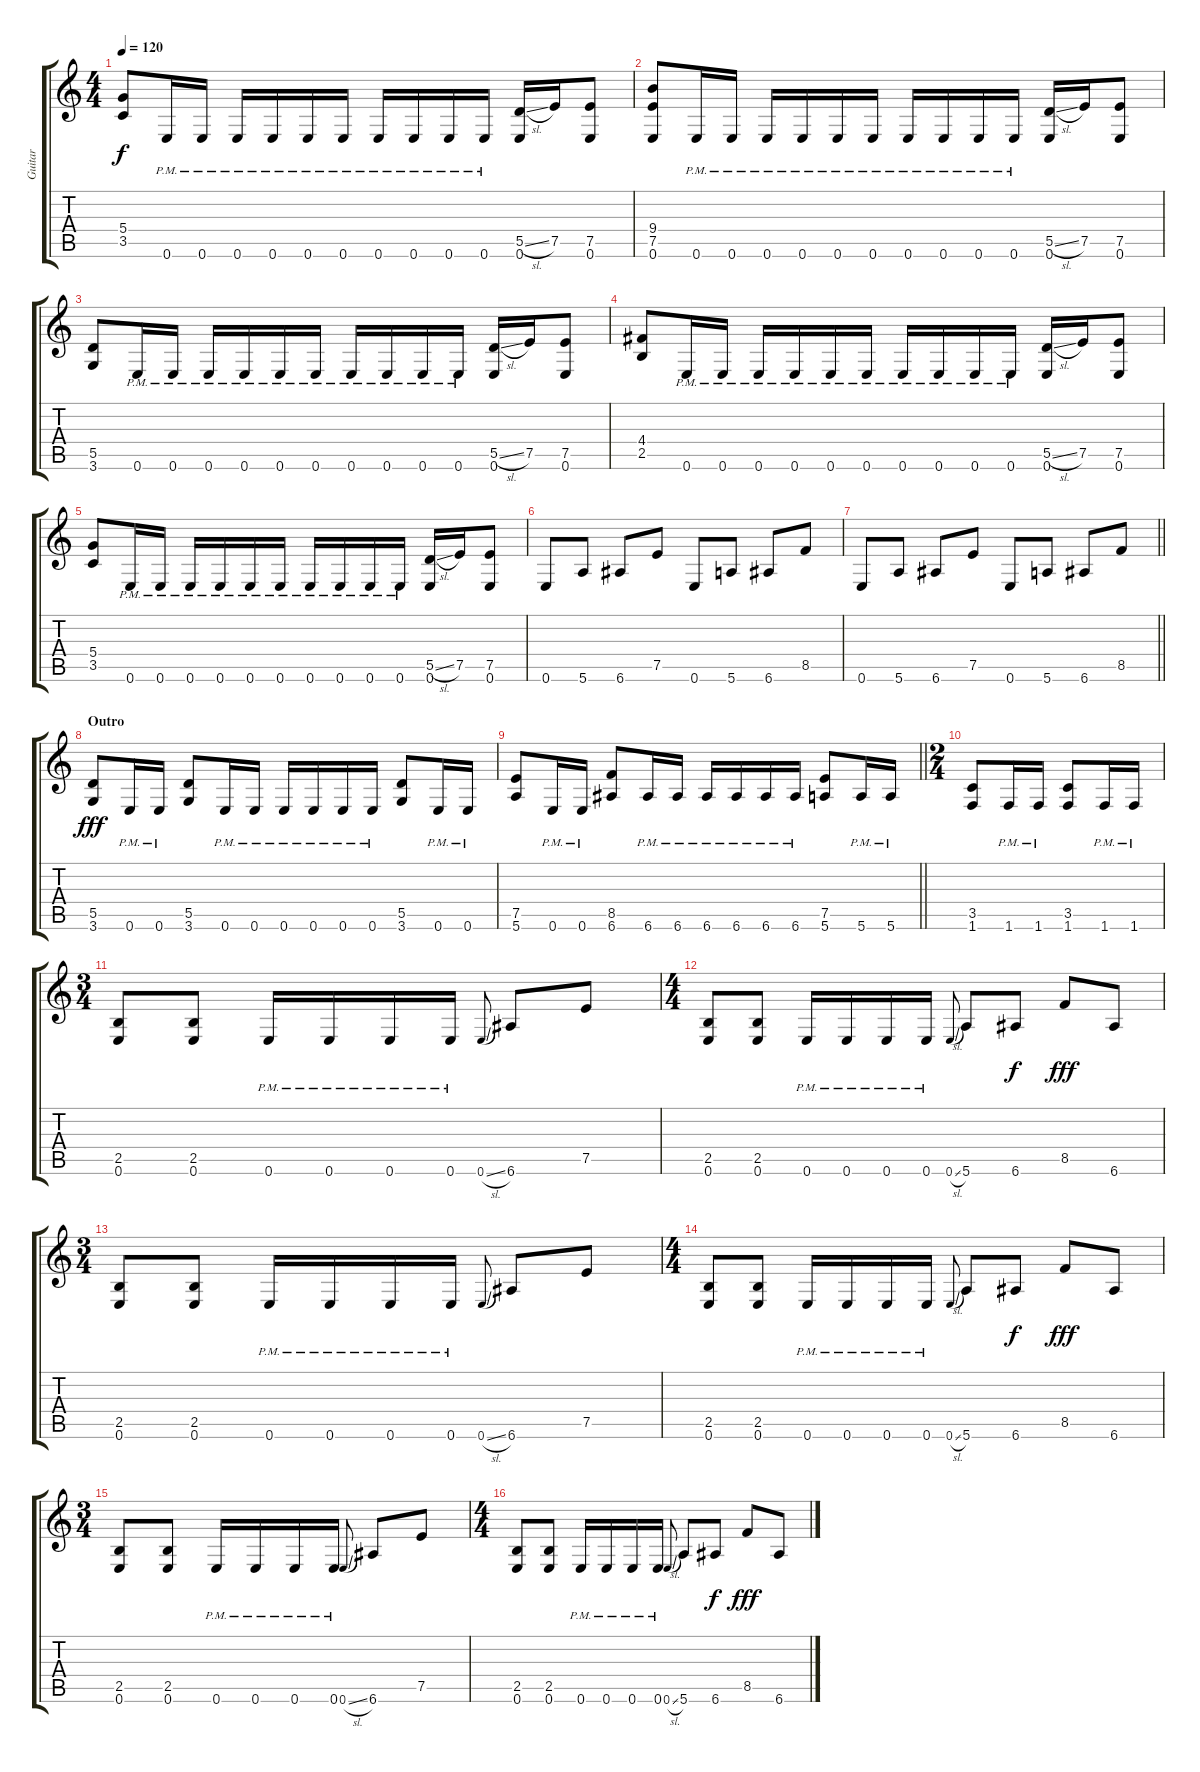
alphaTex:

\track ("Guitar" "Guitar") {instrument distortionguitar}
\staff {score tabs}
\tuning (E4 B3 G3 D3 A2 E2) {hide}
\ts (4 4)
\tempo 120
\clef g2
\ks c
(5.4 3.5).8{dy f} 0.6{pm}.16 0.6{pm}.16 0.6{pm}.16 0.6{pm}.16 0.6{pm}.16 0.6{pm}.16 0.6{pm}.16 0.6{pm}.16 0.6{pm}.16 0.6{pm}.16 (5.5{sl} 0.6).16 7.5.16 (7.5 0.6).8 |
(9.4 7.5 0.6).8 0.6{pm}.16 0.6{pm}.16 0.6{pm}.16 0.6{pm}.16 0.6{pm}.16 0.6{pm}.16 0.6{pm}.16 0.6{pm}.16 0.6{pm}.16 0.6{pm}.16 (5.5{sl} 0.6).16 7.5.16 (7.5 0.6).8 |
(5.5 3.6).8 0.6{pm}.16 0.6{pm}.16 0.6{pm}.16 0.6{pm}.16 0.6{pm}.16 0.6{pm}.16 0.6{pm}.16 0.6{pm}.16 0.6{pm}.16 0.6{pm}.16 (5.5{sl} 0.6).16 7.5.16 (7.5 0.6).8 |
(4.4 2.5).8 0.6{pm}.16 0.6{pm}.16 0.6{pm}.16 0.6{pm}.16 0.6{pm}.16 0.6{pm}.16 0.6{pm}.16 0.6{pm}.16 0.6{pm}.16 0.6{pm}.16 (5.5{sl} 0.6).16 7.5.16 (7.5 0.6).8 |
(5.4 3.5).8 0.6{pm}.16 0.6{pm}.16 0.6{pm}.16 0.6{pm}.16 0.6{pm}.16 0.6{pm}.16 0.6{pm}.16 0.6{pm}.16 0.6{pm}.16 0.6{pm}.16 (5.5{sl} 0.6).16 7.5.16 (7.5 0.6).8 |
0.6.8 5.6.8 6.6.8 7.5.8 0.6.8 5.6.8 6.6.8 8.5.8 |
\barLineRight lightlight
0.6.8 5.6.8 6.6.8 7.5.8 0.6.8 5.6.8 6.6.8 8.5.8 |
\section ("" "Outro")
(5.5 3.6).8{dy fff} 0.6{pm}.16 0.6{pm}.16 (5.5 3.6).8 0.6{pm}.16 0.6{pm}.16 0.6{pm}.16 0.6{pm}.16 0.6{pm}.16 0.6{pm}.16 (5.5 3.6).8 0.6{pm}.16 0.6{pm}.16 |
\barLineRight lightlight
(7.5 5.6).8 0.6{pm}.16 0.6{pm}.16 (8.5 6.6).8 6.6{pm}.16 6.6{pm}.16 6.6{pm}.16 6.6{pm}.16 6.6{pm}.16 6.6{pm}.16 (7.5 5.6).8 5.6{pm}.16 5.6{pm}.16 |
\ts (2 4)
(3.5 1.6).8 1.6{pm}.16 1.6{pm}.16 (3.5 1.6).8 1.6{pm}.16 1.6{pm}.16 |
\ts (3 4)
(2.5 0.6).8 (2.5 0.6).8 0.6{pm}.16 0.6{pm}.16 0.6{pm}.16 0.6{pm}.16 0.6{sl}.8{gr onbeat} 6.6.8 7.5.8 |
\ts (4 4)
(2.5 0.6).8 (2.5 0.6).8 0.6{pm}.16 0.6{pm}.16 0.6{pm}.16 0.6{pm}.16 0.6{sl}.8{gr onbeat} 5.6.8 6.6.8{dy f} 8.5.8{dy fff} 6.6.8 |
\ts (3 4)
(2.5 0.6).8 (2.5 0.6).8 0.6{pm}.16 0.6{pm}.16 0.6{pm}.16 0.6{pm}.16 0.6{sl}.8{gr onbeat} 6.6.8 7.5.8 |
\ts (4 4)
(2.5 0.6).8 (2.5 0.6).8 0.6{pm}.16 0.6{pm}.16 0.6{pm}.16 0.6{pm}.16 0.6{sl}.8{gr onbeat} 5.6.8 6.6.8{dy f} 8.5.8{dy fff} 6.6.8 |
\ts (3 4)
(2.5 0.6).8 (2.5 0.6).8 0.6{pm}.16 0.6{pm}.16 0.6{pm}.16 0.6{pm}.16 0.6{sl}.8{gr onbeat} 6.6.8 7.5.8 |
\ts (4 4)
(2.5 0.6).8 (2.5 0.6).8 0.6{pm}.16 0.6{pm}.16 0.6{pm}.16 0.6{pm}.16 0.6{sl}.8{gr onbeat} 5.6.8 6.6.8{dy f} 8.5.8{dy fff} 6.6.8
